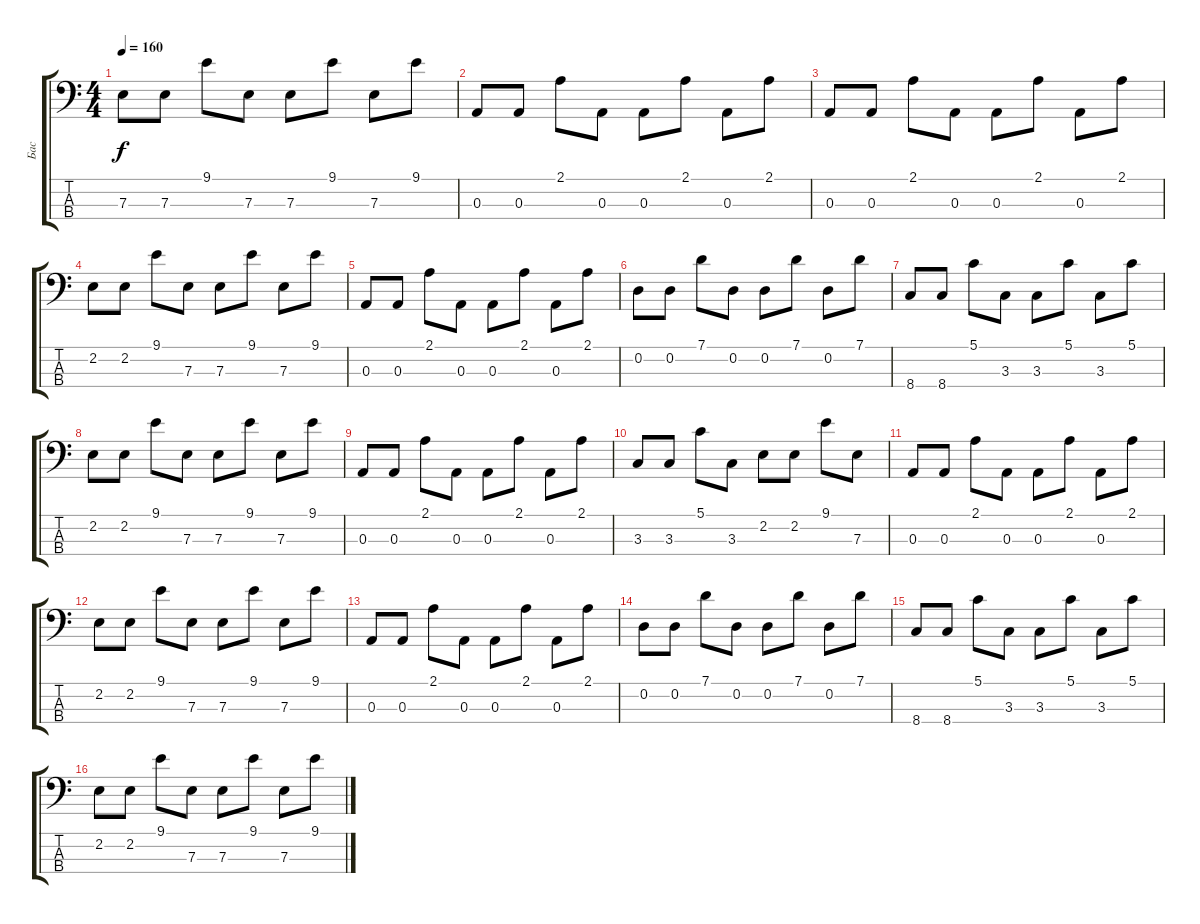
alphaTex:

\track ("Бас" "Бас") {instrument synthbass1}
\staff {score tabs}
\tuning (G2 D2 A1 E1) {hide}
\ts (4 4)
\tempo 160
\clef f4
\ks c
7.3.8{dy f} 7.3.8 9.1.8 7.3.8 7.3.8 9.1.8 7.3.8 9.1.8 |
0.3.8 0.3.8 2.1.8 0.3.8 0.3.8 2.1.8 0.3.8 2.1.8 |
0.3.8 0.3.8 2.1.8 0.3.8 0.3.8 2.1.8 0.3.8 2.1.8 |
2.2.8 2.2.8 9.1.8 7.3.8 7.3.8 9.1.8 7.3.8 9.1.8 |
0.3.8 0.3.8 2.1.8 0.3.8 0.3.8 2.1.8 0.3.8 2.1.8 |
0.2.8 0.2.8 7.1.8 0.2.8 0.2.8 7.1.8 0.2.8 7.1.8 |
8.4.8 8.4.8 5.1.8 3.3.8 3.3.8 5.1.8 3.3.8 5.1.8 |
2.2.8 2.2.8 9.1.8 7.3.8 7.3.8 9.1.8 7.3.8 9.1.8 |
0.3.8 0.3.8 2.1.8 0.3.8 0.3.8 2.1.8 0.3.8 2.1.8 |
3.3.8 3.3.8 5.1.8 3.3.8 2.2.8 2.2.8 9.1.8 7.3.8 |
0.3.8 0.3.8 2.1.8 0.3.8 0.3.8 2.1.8 0.3.8 2.1.8 |
2.2.8 2.2.8 9.1.8 7.3.8 7.3.8 9.1.8 7.3.8 9.1.8 |
0.3.8 0.3.8 2.1.8 0.3.8 0.3.8 2.1.8 0.3.8 2.1.8 |
0.2.8 0.2.8 7.1.8 0.2.8 0.2.8 7.1.8 0.2.8 7.1.8 |
8.4.8 8.4.8 5.1.8 3.3.8 3.3.8 5.1.8 3.3.8 5.1.8 |
2.2.8 2.2.8 9.1.8 7.3.8 7.3.8 9.1.8 7.3.8 9.1.8
